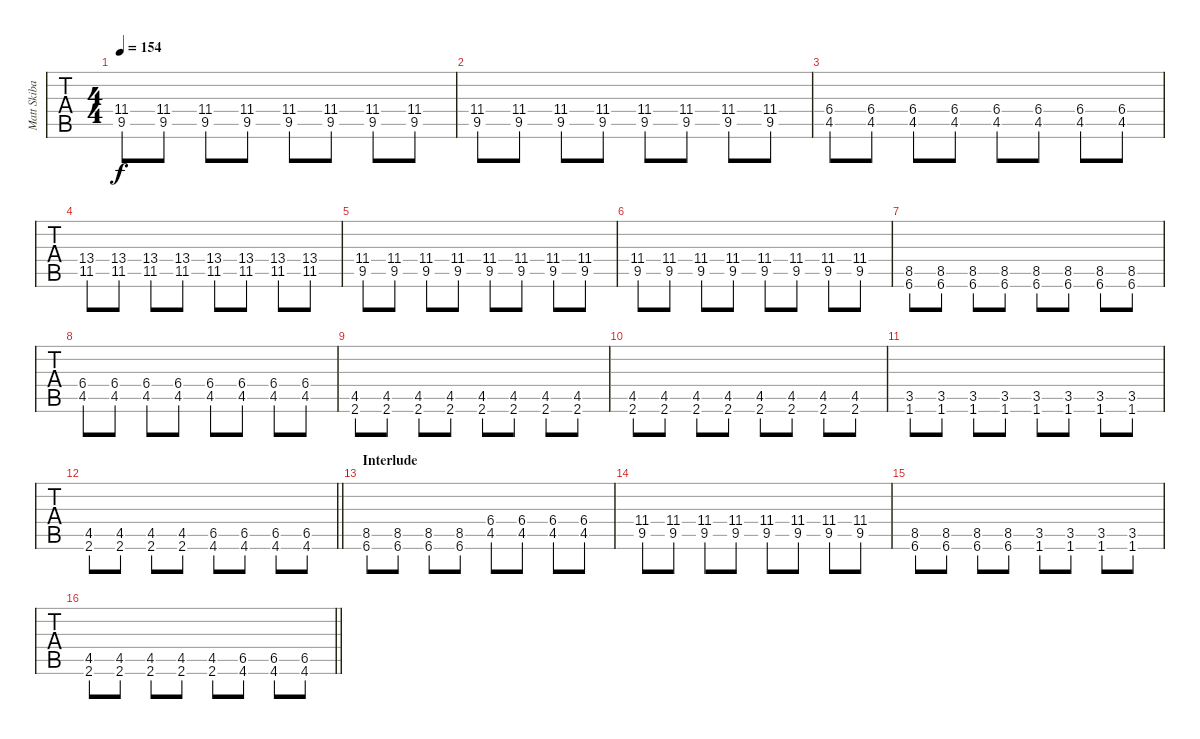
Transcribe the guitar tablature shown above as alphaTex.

\track ("Matt Skiba - Guitar Two" "Matt Skiba") {instrument distortionguitar}
\staff {tabs}
\tuning (E4 B3 G3 D3 A2 E2) {hide}
\ts (4 4)
\tempo 154
\clef g2
\ks db
(11.4 9.5).8{dy f} (11.4 9.5).8 (11.4 9.5).8 (11.4 9.5).8 (11.4 9.5).8 (11.4 9.5).8 (11.4 9.5).8 (11.4 9.5).8 |
(11.4 9.5).8 (11.4 9.5).8 (11.4 9.5).8 (11.4 9.5).8 (11.4 9.5).8 (11.4 9.5).8 (11.4 9.5).8 (11.4 9.5).8 |
(6.4 4.5).8 (6.4 4.5).8 (6.4 4.5).8 (6.4 4.5).8 (6.4 4.5).8 (6.4 4.5).8 (6.4 4.5).8 (6.4 4.5).8 |
(13.4 11.5).8 (13.4 11.5).8 (13.4 11.5).8 (13.4 11.5).8 (13.4 11.5).8 (13.4 11.5).8 (13.4 11.5).8 (13.4 11.5).8 |
(11.4 9.5).8 (11.4 9.5).8 (11.4 9.5).8 (11.4 9.5).8 (11.4 9.5).8 (11.4 9.5).8 (11.4 9.5).8 (11.4 9.5).8 |
(11.4 9.5).8 (11.4 9.5).8 (11.4 9.5).8 (11.4 9.5).8 (11.4 9.5).8 (11.4 9.5).8 (11.4 9.5).8 (11.4 9.5).8 |
(8.5 6.6).8 (8.5 6.6).8 (8.5 6.6).8 (8.5 6.6).8 (8.5 6.6).8 (8.5 6.6).8 (8.5 6.6).8 (8.5 6.6).8 |
(6.4 4.5).8 (6.4 4.5).8 (6.4 4.5).8 (6.4 4.5).8 (6.4 4.5).8 (6.4 4.5).8 (6.4 4.5).8 (6.4 4.5).8 |
(4.5 2.6).8 (4.5 2.6).8 (4.5 2.6).8 (4.5 2.6).8 (4.5 2.6).8 (4.5 2.6).8 (4.5 2.6).8 (4.5 2.6).8 |
(4.5 2.6).8 (4.5 2.6).8 (4.5 2.6).8 (4.5 2.6).8 (4.5 2.6).8 (4.5 2.6).8 (4.5 2.6).8 (4.5 2.6).8 |
(3.5 1.6).8 (3.5 1.6).8 (3.5 1.6).8 (3.5 1.6).8 (3.5 1.6).8 (3.5 1.6).8 (3.5 1.6).8 (3.5 1.6).8 |
\barLineRight lightlight
(4.5 2.6).8 (4.5 2.6).8 (4.5 2.6).8 (4.5 2.6).8 (6.5 4.6).8 (6.5 4.6).8 (6.5 4.6).8 (6.5 4.6).8 |
\section ("" "Interlude")
(8.5 6.6).8{balance 4} (8.5 6.6).8 (8.5 6.6).8 (8.5 6.6).8 (6.4 4.5).8 (6.4 4.5).8 (6.4 4.5).8 (6.4 4.5).8 |
(11.4 9.5).8 (11.4 9.5).8 (11.4 9.5).8 (11.4 9.5).8 (11.4 9.5).8 (11.4 9.5).8 (11.4 9.5).8 (11.4 9.5).8 |
(8.5 6.6).8 (8.5 6.6).8 (8.5 6.6).8 (8.5 6.6).8 (3.5 1.6).8 (3.5 1.6).8 (3.5 1.6).8 (3.5 1.6).8 |
\barLineRight lightlight
(4.5 2.6).8 (4.5 2.6).8 (4.5 2.6).8 (4.5 2.6).8 (4.5 2.6).8 (6.5 4.6).8 (6.5 4.6).8 (6.5 4.6).8
